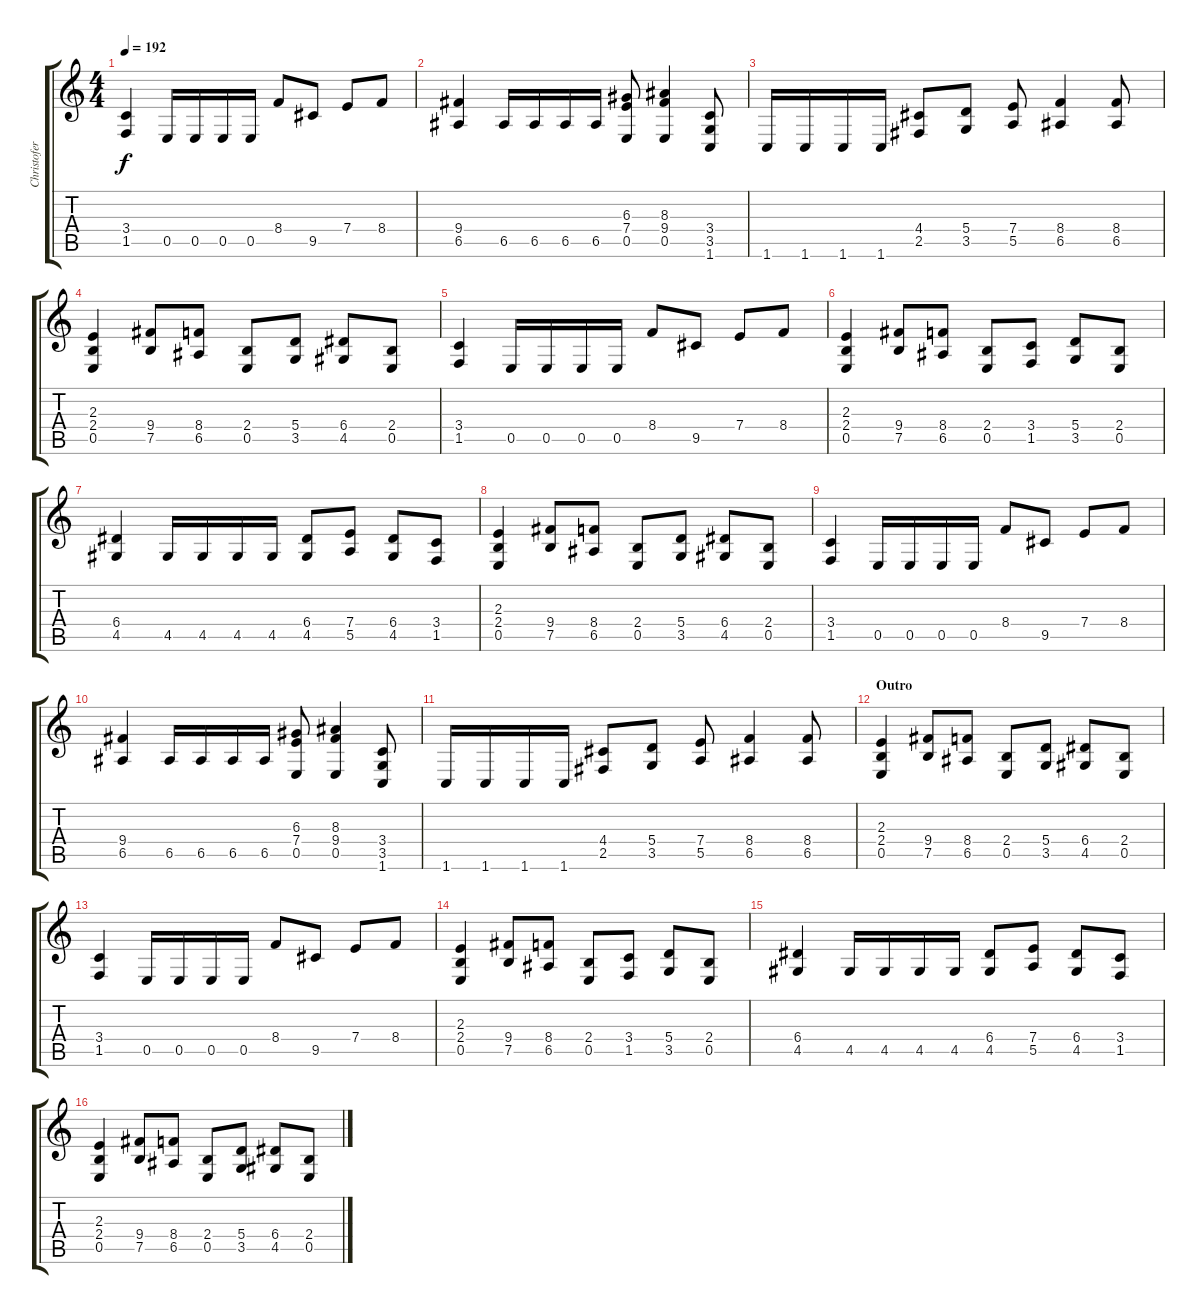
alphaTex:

\track ("Christofer" "Christofer") {instrument distortionguitar}
\staff {score tabs}
\tuning (B3 Gb3 D3 A2 E2 B1) {hide}
\ts (4 4)
\tempo 192
\clef g2
\ks c
(3.4 1.5).4{dy f} 0.5.16 0.5.16 0.5.16 0.5.16 8.4.8 9.5.8 7.4.8 8.4.8 |
(9.4 6.5).4 6.5.16 6.5.16 6.5.16 6.5.16 (6.3 7.4 0.5).8 (8.3 9.4 0.5).4 (3.4 3.5 1.6).8 |
1.6.16 1.6.16 1.6.16 1.6.16 (4.4 2.5).8 (5.4 3.5).8 (7.4 5.5).8 (8.4 6.5).4 (8.4 6.5).8 |
(2.3 2.4 0.5).4 (9.4 7.5).8 (8.4 6.5).8 (2.4 0.5).8 (5.4 3.5).8 (6.4 4.5).8 (2.4 0.5).8 |
(3.4 1.5).4 0.5.16 0.5.16 0.5.16 0.5.16 8.4.8 9.5.8 7.4.8 8.4.8 |
(2.3 2.4 0.5).4 (9.4 7.5).8 (8.4 6.5).8 (2.4 0.5).8 (3.4 1.5).8 (5.4 3.5).8 (2.4 0.5).8 |
(6.4 4.5).4 4.5.16 4.5.16 4.5.16 4.5.16 (6.4 4.5).8 (7.4 5.5).8 (6.4 4.5).8 (3.4 1.5).8 |
(2.3 2.4 0.5).4 (9.4 7.5).8 (8.4 6.5).8 (2.4 0.5).8 (5.4 3.5).8 (6.4 4.5).8 (2.4 0.5).8 |
(3.4 1.5).4 0.5.16 0.5.16 0.5.16 0.5.16 8.4.8 9.5.8 7.4.8 8.4.8 |
(9.4 6.5).4 6.5.16 6.5.16 6.5.16 6.5.16 (6.3 7.4 0.5).8 (8.3 9.4 0.5).4 (3.4 3.5 1.6).8 |
1.6.16 1.6.16 1.6.16 1.6.16 (4.4 2.5).8 (5.4 3.5).8 (7.4 5.5).8 (8.4 6.5).4 (8.4 6.5).8 |
\section ("" "Outro")
(2.3 2.4 0.5).4 (9.4 7.5).8 (8.4 6.5).8 (2.4 0.5).8 (5.4 3.5).8 (6.4 4.5).8 (2.4 0.5).8 |
(3.4 1.5).4 0.5.16 0.5.16 0.5.16 0.5.16 8.4.8 9.5.8 7.4.8 8.4.8 |
(2.3 2.4 0.5).4 (9.4 7.5).8 (8.4 6.5).8 (2.4 0.5).8 (3.4 1.5).8 (5.4 3.5).8 (2.4 0.5).8 |
(6.4 4.5).4 4.5.16 4.5.16 4.5.16 4.5.16 (6.4 4.5).8 (7.4 5.5).8 (6.4 4.5).8 (3.4 1.5).8 |
(2.3 2.4 0.5).4 (9.4 7.5).8 (8.4 6.5).8 (2.4 0.5).8 (5.4 3.5).8 (6.4 4.5).8 (2.4 0.5).8
